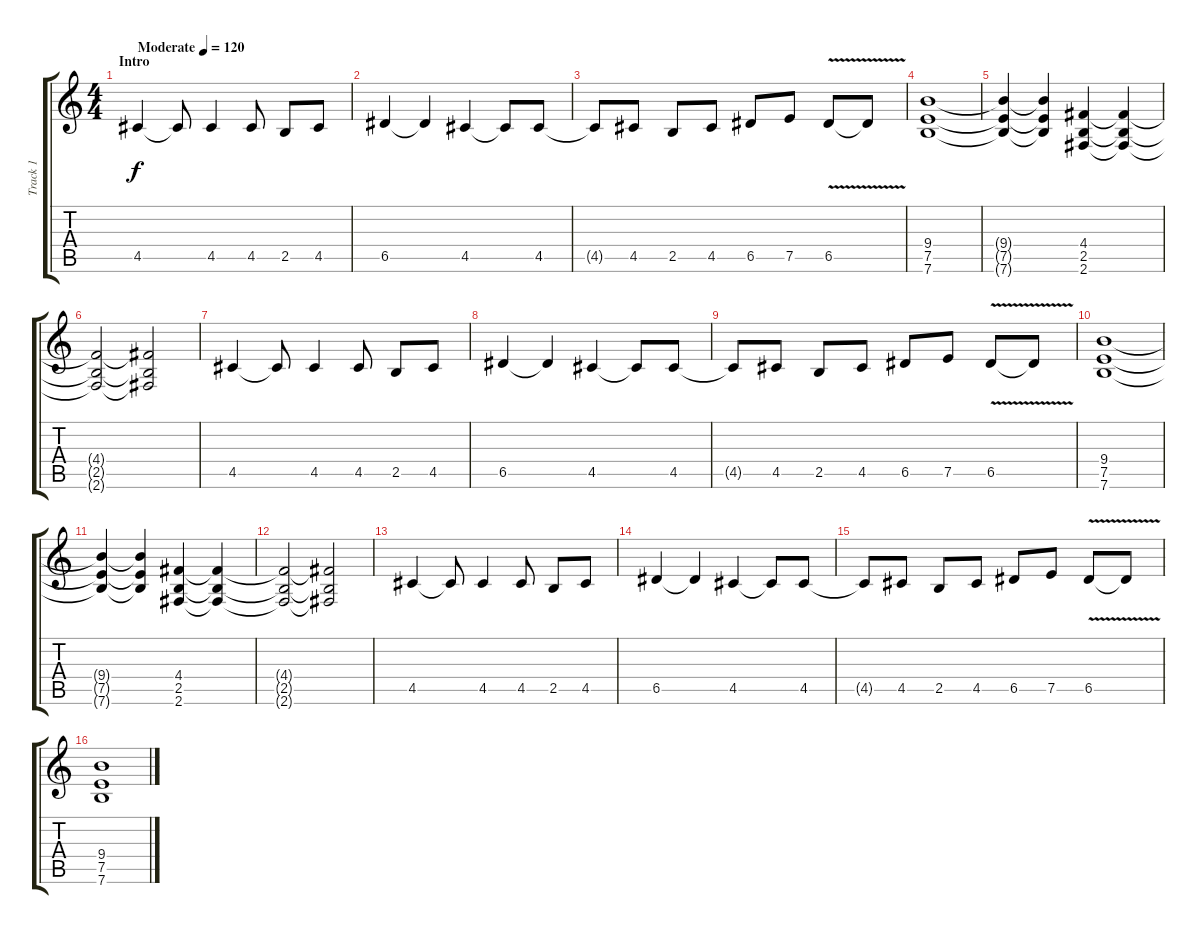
\track ("Track 1" "Track 1") {instrument distortionguitar}
\staff {score tabs}
\tuning (E4 B3 G3 D3 A2 E2) {hide}
\ts (4 4)
\section ("" "Intro")
\tempo (120 "Moderate")
\clef g2
\ks c
4.5.4{dy f instrument distortionguitar} 4.5{t}.8 4.5.4 4.5.8 2.5.8 4.5.8 |
6.5.4 6.5{t}.4 4.5.4 4.5{t}.8 4.5.8 |
4.5{t}.8 4.5.8 2.5.8 4.5.8 6.5.8 7.5.8 6.5{v}.8 6.5{t}.8 |
(9.4 7.5 7.6).1 |
(9.4{t} 7.5{t} 7.6{t}).4 (9.4{t} 7.5{t} 7.6{t}).4 (4.4 2.5 2.6).4 (4.4{t} 2.5{t} 2.6{t}).4 |
(4.4{t} 2.5{t} 2.6{t}).2 (4.4{t} 2.5{t} 2.6{t}).2 |
4.5.4 4.5{t}.8 4.5.4 4.5.8 2.5.8 4.5.8 |
6.5.4 6.5{t}.4 4.5.4 4.5{t}.8 4.5.8 |
4.5{t}.8 4.5.8 2.5.8 4.5.8 6.5.8 7.5.8 6.5{v}.8 6.5{t}.8 |
(9.4 7.5 7.6).1 |
(9.4{t} 7.5{t} 7.6{t}).4 (9.4{t} 7.5{t} 7.6{t}).4 (4.4 2.5 2.6).4 (4.4{t} 2.5{t} 2.6{t}).4 |
(4.4{t} 2.5{t} 2.6{t}).2 (4.4{t} 2.5{t} 2.6{t}).2 |
4.5.4 4.5{t}.8 4.5.4 4.5.8 2.5.8 4.5.8 |
6.5.4 6.5{t}.4 4.5.4 4.5{t}.8 4.5.8 |
4.5{t}.8 4.5.8 2.5.8 4.5.8 6.5.8 7.5.8 6.5{v}.8 6.5{t}.8 |
(9.4 7.5 7.6).1
